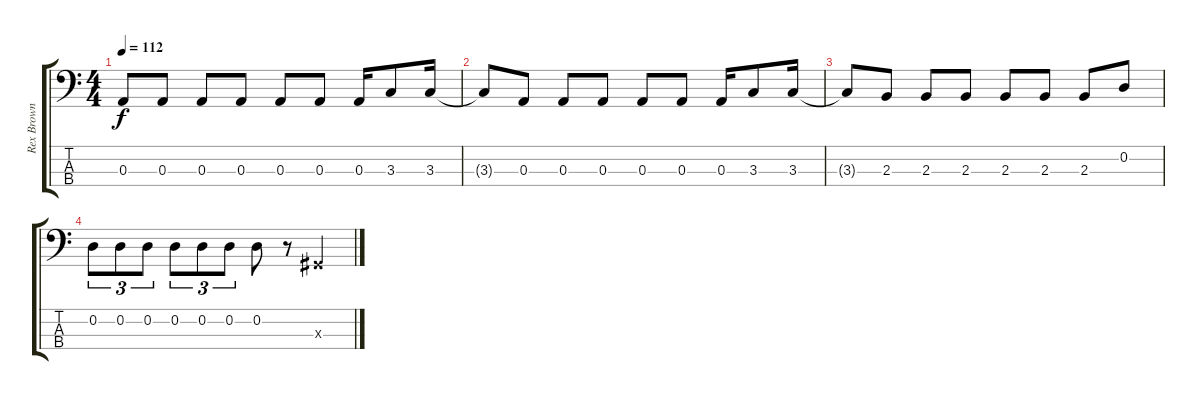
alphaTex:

\track ("Rex Brown (basse)" "Rex Brown ") {instrument electricbasspick}
\staff {score tabs}
\tuning (G2 D2 A1 E1) {hide}
\ts (4 4)
\tempo 112
\clef f4
\ks c
0.3.8{dy f} 0.3.8 0.3.8 0.3.8 0.3.8 0.3.8 0.3.16 3.3.8 3.3.16 |
3.3{t}.8 0.3.8 0.3.8 0.3.8 0.3.8 0.3.8 0.3.16 3.3.8 3.3.16 |
3.3{t}.8 2.3.8 2.3.8 2.3.8 2.3.8 2.3.8 2.3.8 0.2.8 |
0.2.8{tu (3 2)} 0.2.8{tu (3 2)} 0.2.8{tu (3 2)} 0.2.8{tu (3 2)} 0.2.8{tu (3 2)} 0.2.8{tu (3 2)} 0.2.8 r.8 -1.3{x}.4
